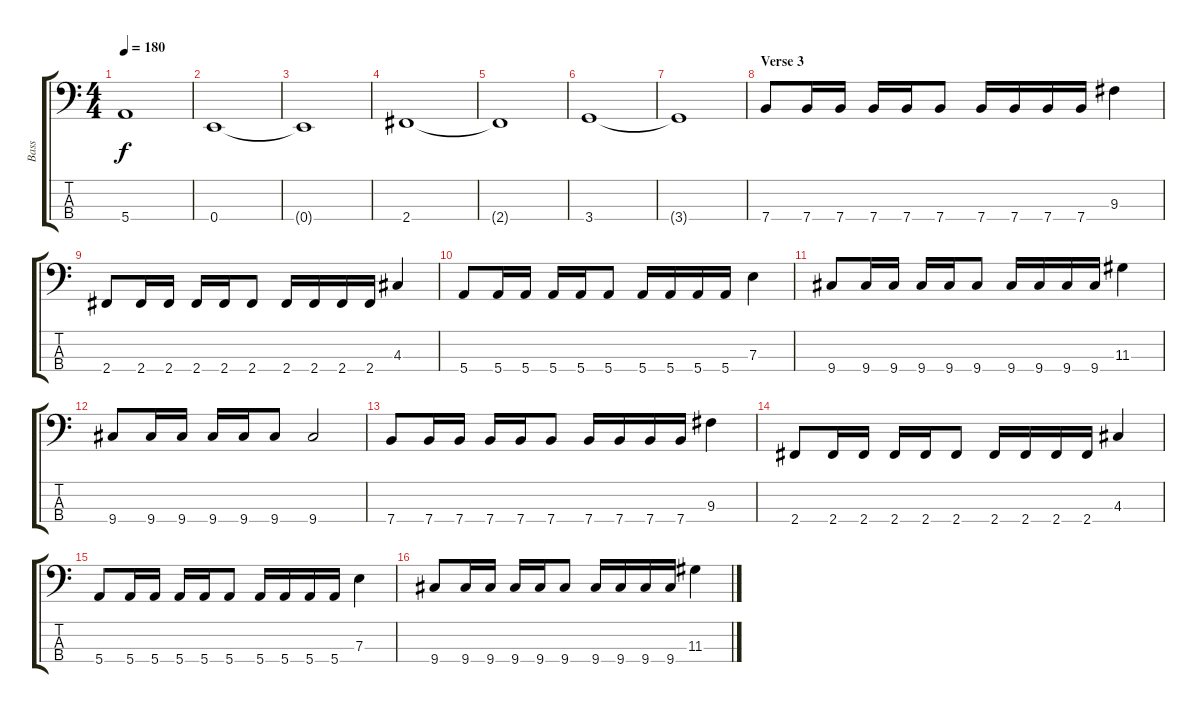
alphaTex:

\track ("Bass" "Bass") {instrument electricbassfinger}
\staff {score tabs}
\tuning (G2 D2 A1 E1) {hide}
\ts (4 4)
\tempo 180
\clef f4
\ks c
5.4{t}.1{dy f} |
0.4.1 |
0.4{t}.1 |
2.4.1 |
2.4{t}.1 |
3.4.1 |
3.4{t}.1 |
\section ("" "Verse 3")
7.4.8 7.4.16 7.4.16 7.4.16 7.4.16 7.4.8 7.4.16 7.4.16 7.4.16 7.4.16 9.3.4 |
2.4.8 2.4.16 2.4.16 2.4.16 2.4.16 2.4.8 2.4.16 2.4.16 2.4.16 2.4.16 4.3.4 |
5.4.8 5.4.16 5.4.16 5.4.16 5.4.16 5.4.8 5.4.16 5.4.16 5.4.16 5.4.16 7.3.4 |
9.4.8 9.4.16 9.4.16 9.4.16 9.4.16 9.4.8 9.4.16 9.4.16 9.4.16 9.4.16 11.3.4 |
9.4.8 9.4.16 9.4.16 9.4.16 9.4.16 9.4.8 9.4.2 |
7.4.8 7.4.16 7.4.16 7.4.16 7.4.16 7.4.8 7.4.16 7.4.16 7.4.16 7.4.16 9.3.4 |
2.4.8 2.4.16 2.4.16 2.4.16 2.4.16 2.4.8 2.4.16 2.4.16 2.4.16 2.4.16 4.3.4 |
5.4.8 5.4.16 5.4.16 5.4.16 5.4.16 5.4.8 5.4.16 5.4.16 5.4.16 5.4.16 7.3.4 |
9.4.8 9.4.16 9.4.16 9.4.16 9.4.16 9.4.8 9.4.16 9.4.16 9.4.16 9.4.16 11.3.4
